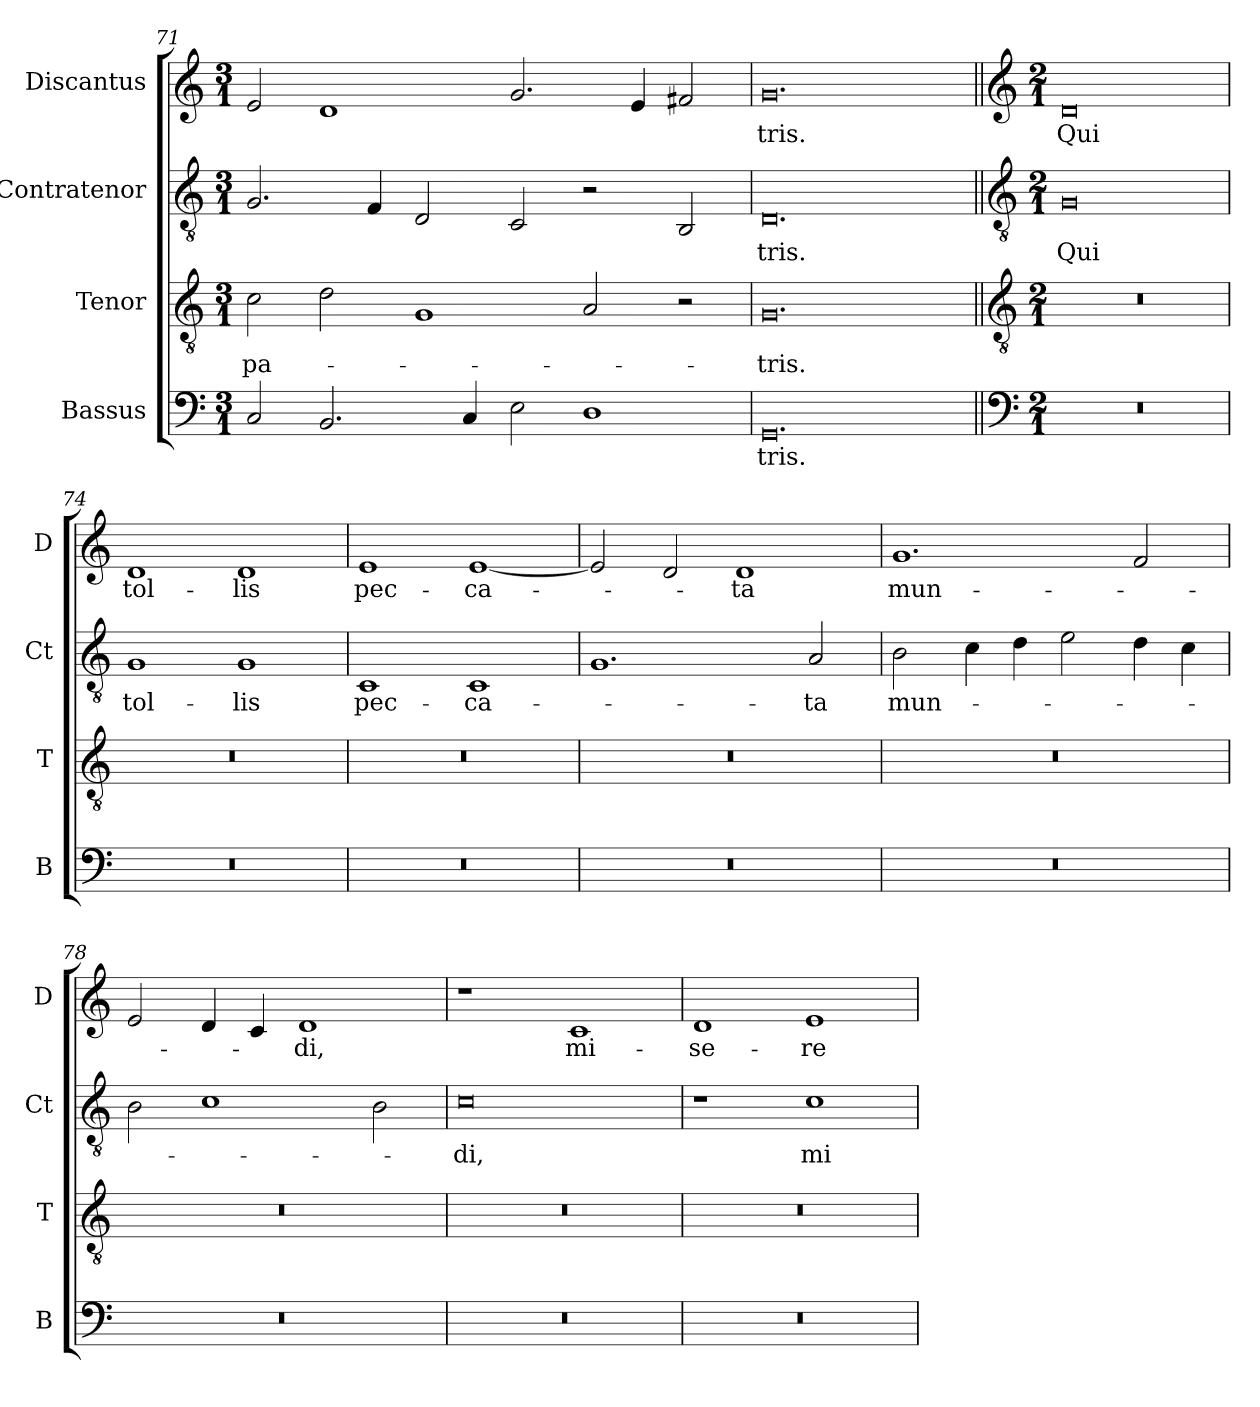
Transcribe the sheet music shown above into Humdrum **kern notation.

**kern	**text	**kern	**text	**kern	**text	**kern	**text
*part4	*part4	*part3	*part3	*part2	*part2	*part1	*part1
*staff4	*staff4	*staff3	*staff3	*staff2	*staff2	*staff1	*staff1
*I"Bassus	*	*I"Tenor	*	*I"Contratenor	*	*I"Discantus	*
*I'B	*	*I'T	*	*I'Ct	*	*I'D	*
*clefF4	*	*clefGv2	*	*clefGv2	*	*clefG2	*
*k[]	*	*k[]	*	*k[]	*	*k[]	*
*M3/1	*	*M3/1	*	*M3/1	*	*M3/1	*
=71	=71	=71	=71	=71	=71	=71	=71
2C/	.	2c\	pa-	2.G/	.	2e/	.
2.BB/	.	2d\	.	.	.	1d	.
.	.	.	.	4F/	.	.	.
.	.	1G	.	2D/	.	.	.
4C/	.	.	.	.	.	.	.
2E\	.	.	.	2C/	.	2.g/	.
1D	.	2A/	.	2r	.	.	.
.	.	.	.	.	.	4e/	.
.	.	2r	.	2BB/	.	2f#X/	.
=72	=72	=72	=72	=72	=72	=72	=72
0.GG	-tris.	0.G	-tris.	0.D	-tris.	0.g	-tris.
!!LO:LB:g=z
=73||	=73||	=73||	=73||	=73||	=73||	=73||	=73||
*clefF4	*	*clefGv2	*	*clefGv2	*	*clefG2	*
*k[]	*	*k[]	*	*k[]	*	*k[]	*
*M2/1	*	*M2/1	*	*M2/1	*	*M2/1	*
0r	.	0r	.	0G	Qui	0d	Qui
=74	=74	=74	=74	=74	=74	=74	=74
0r	.	0r	.	1G	tol-	1d	tol-
.	.	.	.	1G	-lis	1d	-lis
=75	=75	=75	=75	=75	=75	=75	=75
0r	.	0r	.	1C	pec-	1e	pec-
.	.	.	.	1C	-ca-	[1e	-ca-
=76	=76	=76	=76	=76	=76	=76	=76
0r	.	0r	.	1.G	.	2e/]	.
.	.	.	.	.	.	2d/	.
.	.	.	.	.	.	1d	-ta
.	.	.	.	2A/	-ta	.	.
=77	=77	=77	=77	=77	=77	=77	=77
0r	.	0r	.	2B\	mun-	1.g	mun-
.	.	.	.	4c\	.	.	.
.	.	.	.	4d\	.	.	.
.	.	.	.	2e\	.	.	.
.	.	.	.	4d\	.	2f/	.
.	.	.	.	4c\	.	.	.
=78	=78	=78	=78	=78	=78	=78	=78
0r	.	0r	.	2B\	.	2e/	.
.	.	.	.	1c	.	4d/	.
.	.	.	.	.	.	4c/	.
.	.	.	.	.	.	1d	-di,
.	.	.	.	2B\	.	.	.
=79	=79	=79	=79	=79	=79	=79	=79
0r	.	0r	.	0c	-di,	1r	.
.	.	.	.	.	.	1c	mi-
=80	=80	=80	=80	=80	=80	=80	=80
0r	.	0r	.	1r	.	1d	-se-
.	.	.	.	1c	mi-	1e	-re-
=	=	=	=	=	=	=	=
*-	*-	*-	*-	*-	*-	*-	*-
